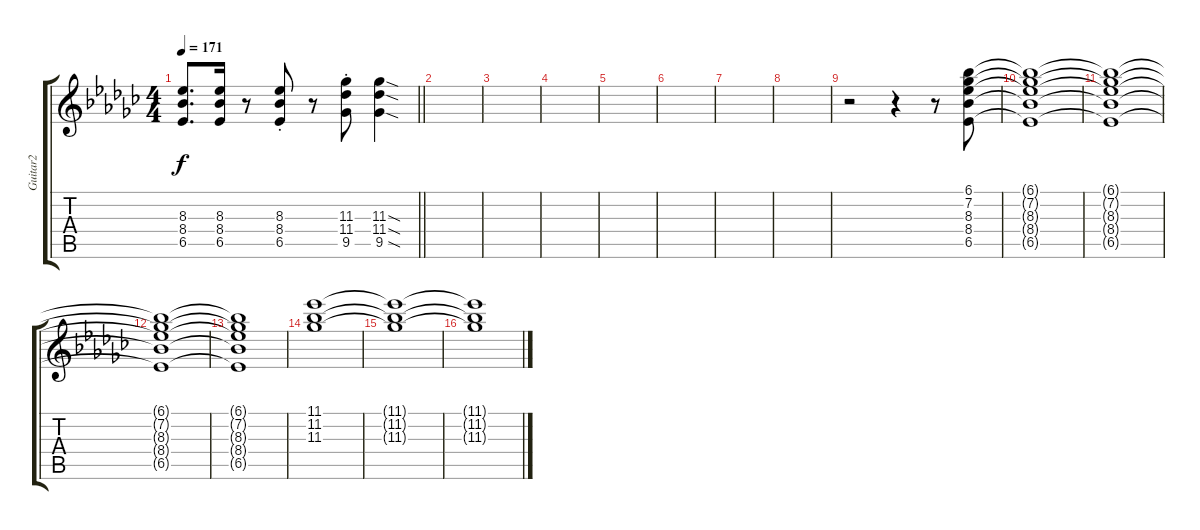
\track ("Guitar2" "Guitar2") {instrument overdrivenguitar}
\staff {score tabs}
\tuning (E4 B3 G3 D3 A2 E2) {hide}
\ts (4 4)
\tempo 171
\clef g2
\barLineRight lightlight
\ks gb
(8.3 8.4 6.5).8{d dy f} (8.3 8.4 6.5).16 r.8 (8.3 8.4 6.5{st}).8 r.8 (11.3 11.4 9.5{st}).8 (11.3{sod} 11.4{sod} 9.5{sod}).4 |
|
|
|
|
|
|
|
r.2 r.4 r.8 (6.1 7.2 8.3 8.4 6.5).8 |
(6.1{t} 7.2{t} 8.3{t} 8.4{t} 6.5{t}).1 |
(6.1{t} 7.2{t} 8.3{t} 8.4{t} 6.5{t}).1 |
(6.1{t} 7.2{t} 8.3{t} 8.4{t} 6.5{t}).1 |
(6.1{t} 7.2{t} 8.3{t} 8.4{t} 6.5{t}).1 |
(11.1 11.2 11.3).1 |
(11.1{t} 11.2{t} 11.3{t}).1 |
(11.1{t} 11.2{t} 11.3{t}).1
